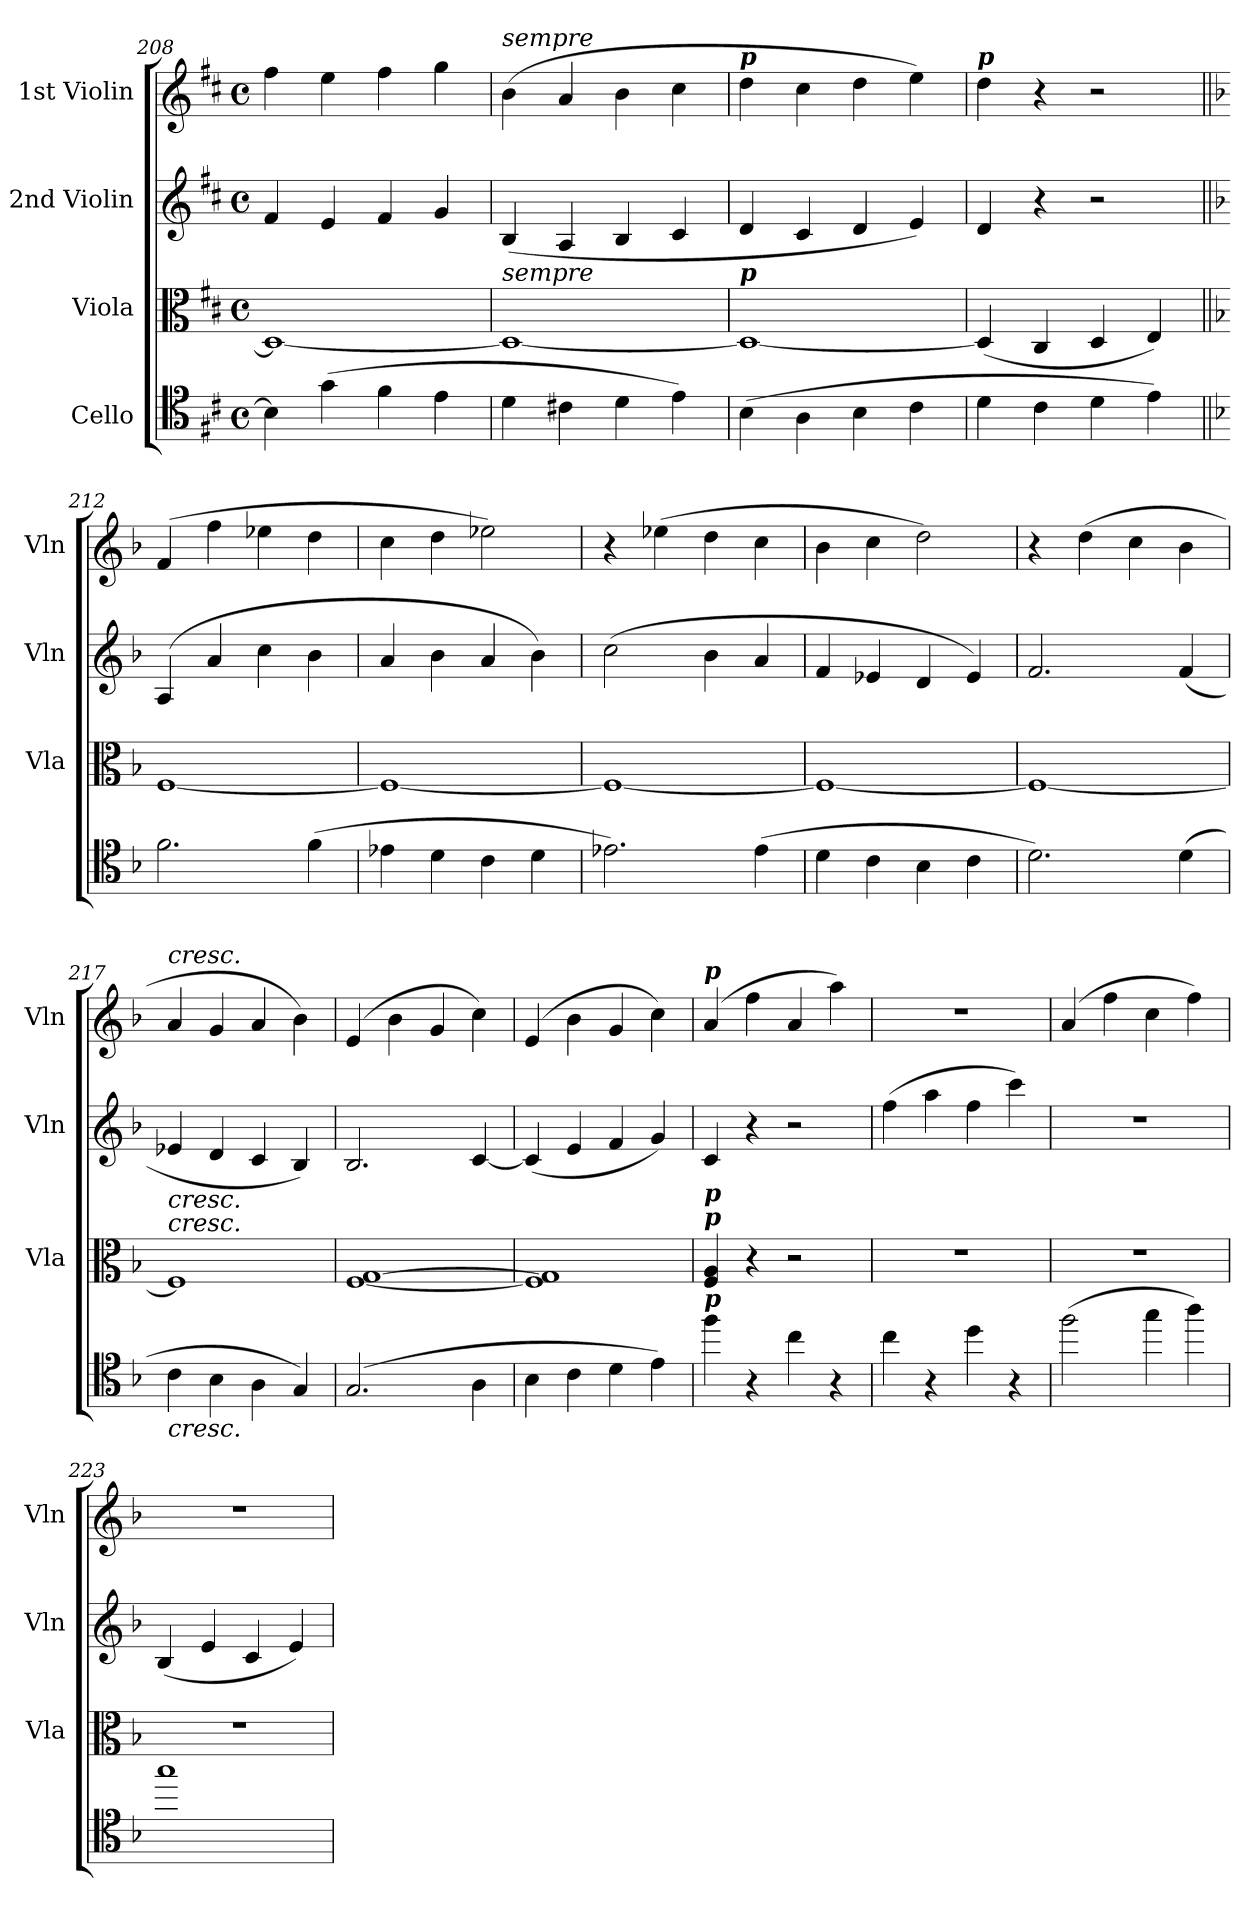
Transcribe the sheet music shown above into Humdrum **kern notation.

**kern	**kern	**kern	**kern
*part4	*part3	*part2	*part1
*staff4	*staff3	*staff2	*staff1
*I"Cello	*I"Viola	*I"2nd Violin	*I"1st Violin
*	*I'Vla	*I'Vln	*I'Vln
*clefC4	*clefC3	*clefG2	*clefG2
*k[f#c#]	*k[f#c#]	*k[f#c#]	*k[f#c#]
*D:	*D:	*D:	*D:
*M4/4	*M4/4	*M4/4	*M4/4
*met(c)	*met(c)	*met(c)	*met(c)
=208	=208	=208	=208
4B]	1D_	4f#	4ff#
(4g	.	4e	4ee
4f#	.	4f#	4ff#
4e	.	4g	4gg
=209	=209	=209	=209
!	!	!	!LO:TX:a:i:t=sempre
!	!LO:TX:a:i:t=sempre	!	!
4d	1D_	(4B	(4b
4c#X	.	4A	4a
4d	.	4B	4b
4e)	.	4c#	4cc#
=210	=210	=210	=210
!	!	!	!LO:TX:a:Bi:t=p
!	!LO:TX:a:Bi:t=p	!	!
(4B	1D_	4d	4dd
4A	.	4c#	4cc#
4B	.	4d	4dd
4c#	.	4e)	4ee)
=211	=211	=211	=211
!	!	!	!LO:TX:a:Bi:t=p
4d	(4D]	4d	4dd
4c#	4C#	4r	4r
4d	4D	2r	2r
4e)	4E)	.	.
=212||	=212||	=212||	=212||
*k[b-]	*k[b-]	*k[b-]	*k[b-]
*F:	*F:	*F:	*F:
2.f	[1F	(4A	(4f
.	.	4a	4ff
.	.	4cc	4ee-X
(4f	.	4b-	4dd
=213	=213	=213	=213
4e-X	1F_	4a	4cc
4d	.	4b-	4dd
4c	.	4a	2ee-X)
4d	.	4b-)	.
=214	=214	=214	=214
2.e-X)	1F_	(2cc	4r
.	.	.	(4ee-X
.	.	4b-	4dd
(4e-	.	4a	4cc
=215	=215	=215	=215
4d	1F_	4f	4b-
4c	.	4e-X	4cc
4B-	.	4d	2dd)
4c	.	4e-)	.
=216	=216	=216	=216
2.d)	1F_	2.f	4r
.	.	.	(4dd
.	.	.	4cc
(4d	.	(4f	4b-
=217	=217	=217	=217
!	!	!	!LO:TX:a:i:t=cresc.
!	!LO:TX:a:i:t=cresc.	!	!
!	!LO:TX:a:i:t=cresc.	!	!
!LO:TX:b:i:t=cresc.	!	!	!
4c	1F]	4e-X	4a
4B-	.	4d	4g
4A	.	4c	4a
4G)	.	4B-)	4b-)
=218	=218	=218	=218
(2.G	[1F [1G	2.B-	(4e
.	.	.	4b-
.	.	.	4g
4A	.	[4c	4cc)
=219	=219	=219	=219
4B-	1F] 1G]	(4c]	(4e
4c	.	4e	4b-
4d	.	4f	4g
4e)	.	4g)	4cc)
=220	=220	=220	=220
!	!	!	!LO:TX:a:Bi:t=p
!	!LO:TX:a:Bi:t=p	!	!
!	!LO:TX:a:Bi:t=p	!	!
!LO:TX:a:Bi:t=p	!	!	!
4ff	4F 4A	4c	(4a
4r	4r	4r	4ff
4cc	2r	2r	4a
4r	.	.	4aa)
=221	=221	=221	=221
4cc	1r	(4ff	1r
4r	.	4aa	.
4dd	.	4ff	.
4r	.	4ccc)	.
=222	=222	=222	=222
(2ff	1r	1r	(4a
.	.	.	4ff
4gg	.	.	4cc
4aa)	.	.	4ff)
=223	=223	=223	=223
1gg	1r	(4B-	1r
.	.	4e	.
.	.	4c	.
.	.	4e)	.
=	=	=	=
*-	*-	*-	*-
